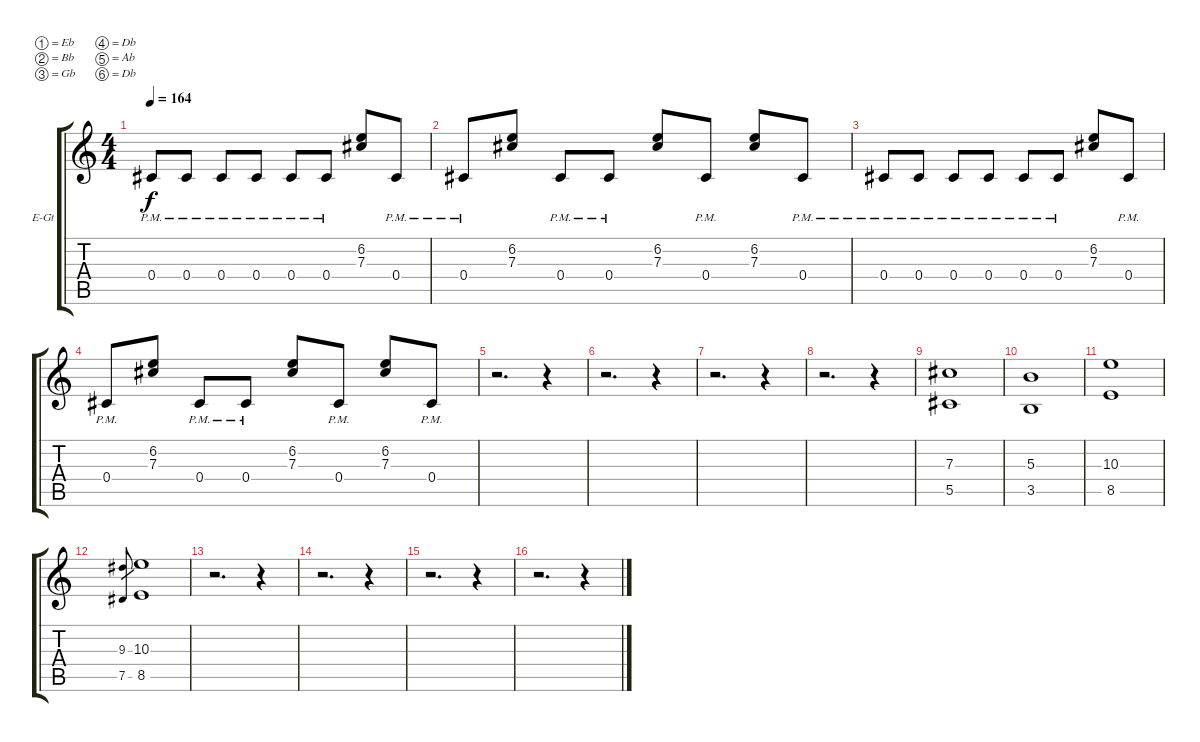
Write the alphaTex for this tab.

\bracketExtendMode groupsimilarinstruments
\firstSystemTrackNameOrientation horizontal
\otherSystemsTrackNameOrientation horizontal
\track ("Electric Guitar 2" "E-Gt") {instrument distortionguitar}
\staff {score tabs}
\tuning (Eb4 Bb3 Gb3 Db3 Ab2 Db2)
\ts (4 4)
\tempo 164
\clef g2
\ks c
0.4{pm}.8{dy f} 0.4{pm}.8 0.4{pm}.8 0.4{pm}.8 0.4{pm}.8 0.4{pm}.8 (6.2 7.3).8 0.4{pm}.8 |
0.4{pm}.8 (7.3 6.2).8 0.4{pm}.8 0.4{pm}.8 (6.2 7.3).8 0.4{pm}.8 (7.3 6.2).8 0.4{pm}.8 |
0.4{pm}.8 0.4{pm}.8 0.4{pm}.8 0.4{pm}.8 0.4{pm}.8 0.4{pm}.8 (6.2 7.3).8 0.4{pm}.8 |
0.4{pm}.8 (7.3 6.2).8 0.4{pm}.8 0.4{pm}.8 (6.2 7.3).8 0.4{pm}.8 (7.3 6.2).8 0.4{pm}.8 |
r.2{d} r.4 |
r.2{d} r.4 |
r.2{d} r.4 |
r.2{d} r.4 |
(5.5 7.3).1 |
(3.5 5.3).1 |
(8.5 10.3).1 |
(7.5 9.3).8{gr} (10.3 8.5).1 |
r.2{d} r.4 |
r.2{d} r.4 |
r.2{d} r.4 |
r.2{d} r.4
